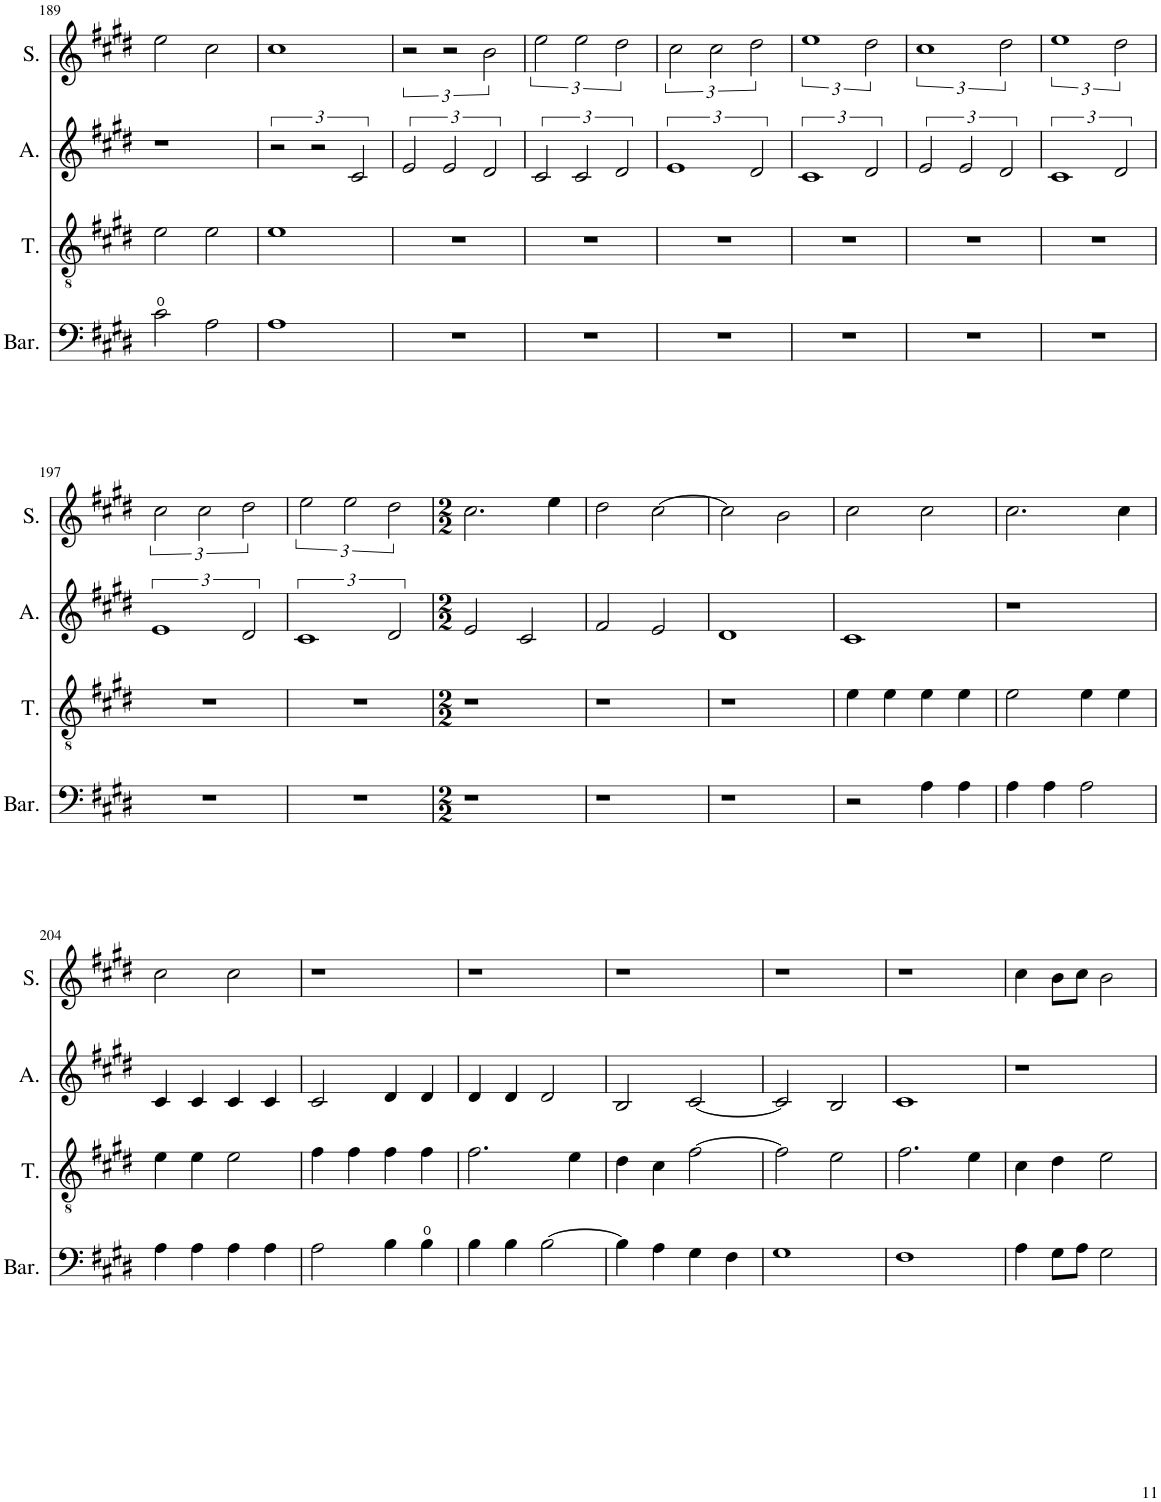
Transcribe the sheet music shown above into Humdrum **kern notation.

**kern	**kern	**kern	**kern
*part4	*part3	*part2	*part1
*staff4	*staff3	*staff2	*staff1
*I"Baryton	*I"Ténor	*I"Alto	*I"Soprano
*I'Bar.	*I'T.	*I'A.	*I'S.
!!LO:PB:g=z
*clefF4	*clefGv2	*clefG2	*clefG2
*k[f#c#g#d#]	*k[f#c#g#d#]	*k[f#c#g#d#]	*k[f#c#g#d#]
*M2/2	*M2/2	*M2/2	*M2/2
*met(c|)	*met(c|)	*met(c|)	*met(c|)
=189	=189	=189	=189
2c#\	2e\	1r	2ee\
2A\	2e\	.	2cc#\
=190	=190	=190	=190
1A	1e	3r	1cc#
.	.	3r	.
.	.	3c#/	.
=191	=191	=191	=191
1r	1r	3e/	3r
.	.	3e/	3r
.	.	3d#/	3b\
=192	=192	=192	=192
1r	1r	3c#/	3ee\
.	.	3c#/	3ee\
.	.	3d#/	3dd#\
=193	=193	=193	=193
1r	1r	3%2e	3cc#\
.	.	.	3cc#\
.	.	3d#/	3dd#\
=194	=194	=194	=194
1r	1r	3%2c#	3%2ee
.	.	3d#/	3dd#\
=195	=195	=195	=195
1r	1r	3e/	3%2cc#
.	.	3e/	.
.	.	3d#/	3dd#\
=196	=196	=196	=196
1r	1r	3%2c#	3%2ee
.	.	3d#/	3dd#\
!!LO:LB:g=z
=197	=197	=197	=197
1r	1r	3%2e	3cc#\
.	.	.	3cc#\
.	.	3d#/	3dd#\
=198	=198	=198	=198
1r	1r	3%2c#	3ee\
.	.	.	3ee\
.	.	3d#/	3dd#\
=199	=199	=199	=199
*M2/2	*M2/2	*M2/2	*M2/2
1r	1r	2e/	2.cc#\
.	.	2c#/	.
.	.	.	4ee\
=200	=200	=200	=200
1r	1r	2f#/	2dd#\
.	.	2e/	[2cc#\
=201	=201	=201	=201
1r	1r	1d#	2cc#\]
.	.	.	2b\
=202	=202	=202	=202
2r	4e\	1c#	2cc#\
.	4e\	.	.
4A\	4e\	.	2cc#\
4A\	4e\	.	.
=203	=203	=203	=203
4A\	2e\	1r	2.cc#\
4A\	.	.	.
2A\	4e\	.	.
.	4e\	.	4cc#\
!!LO:LB:g=z
=204	=204	=204	=204
4A\	4e\	4c#/	2cc#\
4A\	4e\	4c#/	.
4A\	2e\	4c#/	2cc#\
4A\	.	4c#/	.
=205	=205	=205	=205
2A\	4f#\	2c#/	1r
.	4f#\	.	.
4B\	4f#\	4d#/	.
4B\	4f#\	4d#/	.
=206	=206	=206	=206
4B\	2.f#\	4d#/	1r
4B\	.	4d#/	.
[2B\	.	2d#/	.
.	4e\	.	.
=207	=207	=207	=207
4B\]	4d#\	2B/	1r
4A\	4c#\	.	.
4G#\	[2f#\	[2c#/	.
4F#\	.	.	.
=208	=208	=208	=208
1G#	2f#\]	2c#/]	1r
.	2e\	2B/	.
=209	=209	=209	=209
1F#	2.f#\	1c#	1r
.	4e\	.	.
=210	=210	=210	=210
4A\	4c#\	1r	4cc#\
8G#\L	4d#\	.	8b\L
8A\J	.	.	8cc#\J
2G#\	2e\	.	2b\
=	=	=	=
*-	*-	*-	*-
